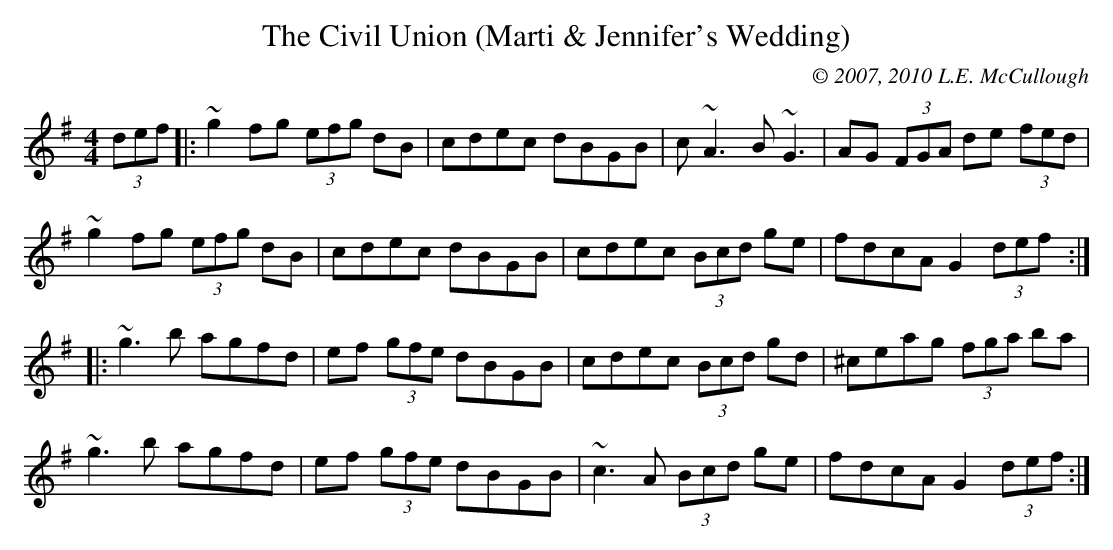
X:1
T:The Civil Union (Marti & Jennifer's Wedding)
C:© 2007, 2010 L.E. McCullough
M:4/4
L:1/8
K:G
(3def|:~g2fg (3efg dB|cdec dBGB|c~A3 B~G3|AG (3FGA de (3fed|
~g2fg (3efg dB|cdec dBGB|cdec (3Bcd ge|fdcA G2 (3def:|
|:~g3b agfd|ef (3gfe dBGB|cdec (3Bcd gd|^ceag (3fga ba|
~g3b agfd|ef (3gfe dBGB|~c3A (3Bcd ge|fdcA G2 (3def:|
